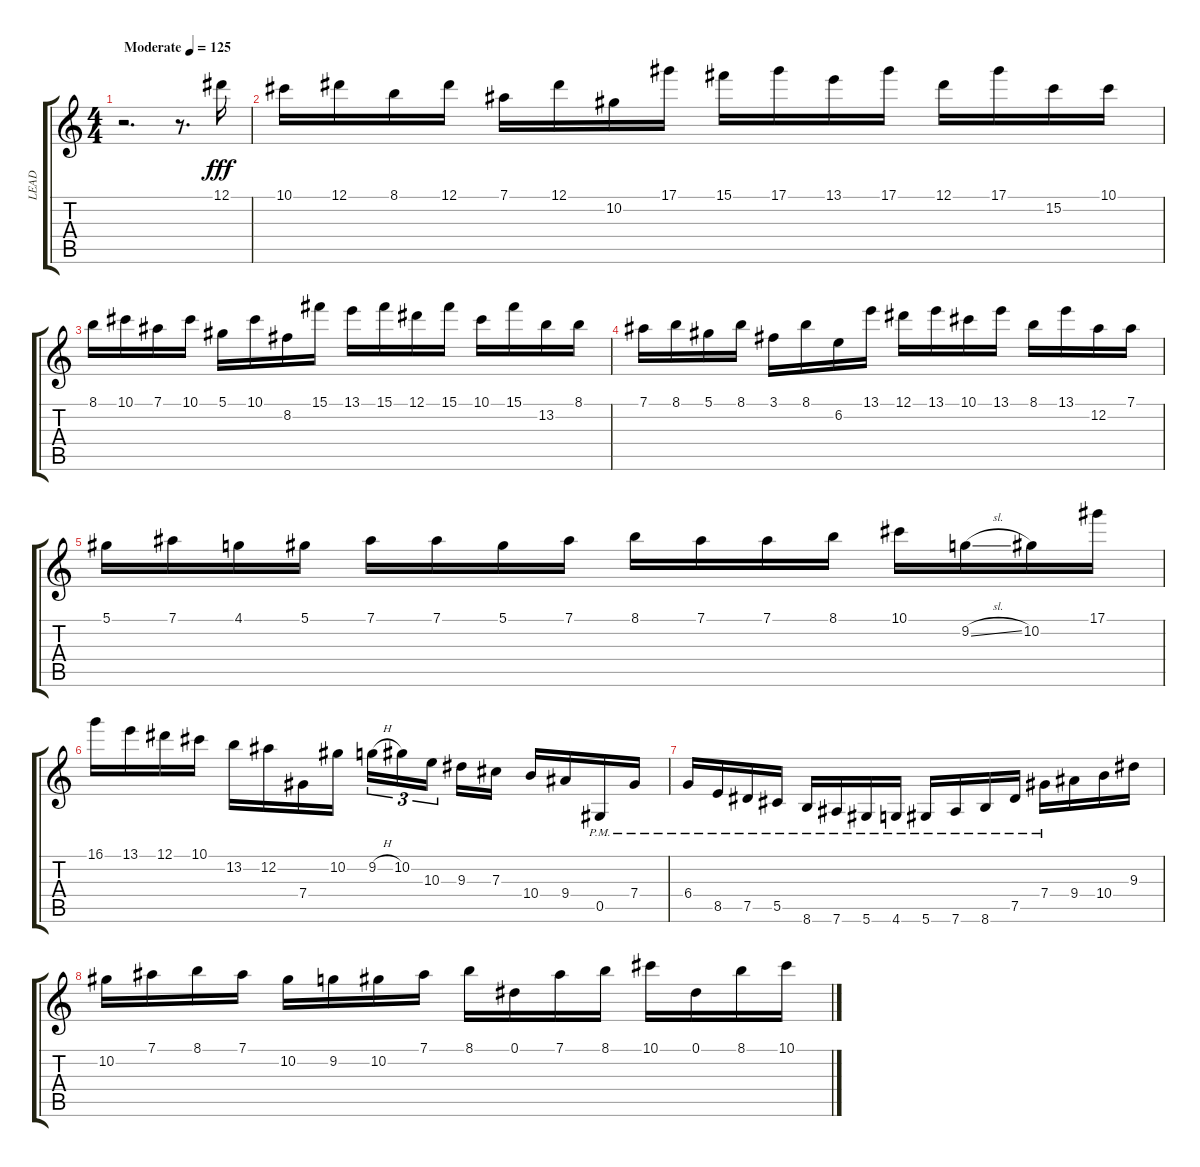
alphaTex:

\track ("LEAD" "LEAD") {instrument overdrivenguitar}
\staff {score tabs}
\tuning (Eb4 Bb3 Gb3 Db3 Ab2 Eb2) {hide}
\ts (4 4)
\tempo (125 "Moderate")
\clef g2
\ks c
r.2{d dy fff instrument overdrivenguitar} r.8{d} 12.1.16 |
10.1.16 12.1.16 8.1.16 12.1.16 7.1.16 12.1.16 10.2.16 17.1.16 15.1.16 17.1.16 13.1.16 17.1.16 12.1.16 17.1.16 15.2.16 10.1.16 |
8.1.16 10.1.16 7.1.16 10.1.16 5.1.16 10.1.16 8.2.16 15.1.16 13.1.16 15.1.16 12.1.16 15.1.16 10.1.16 15.1.16 13.2.16 8.1.16 |
7.1.16 8.1.16 5.1.16 8.1.16 3.1.16 8.1.16 6.2.16 13.1.16 12.1.16 13.1.16 10.1.16 13.1.16 8.1.16 13.1.16 12.2.16 7.1.16 |
5.1.16 7.1.16 4.1.16 5.1.16 7.1.16 7.1.16 5.1.16 7.1.16 8.1.16 7.1.16 7.1.16 8.1.16 10.1.16 9.2{sl}.16 10.2.16 17.1.16 |
16.1.16 13.1.16 12.1.16 10.1.16 13.2.16 12.2.16 7.4.16 10.2.16 9.2{h}.16{tu (3 2)} 10.2.16{tu (3 2)} 10.3.16{tu (3 2) beam splitsecondary} 9.3.16 7.3.16 10.4.16 9.4.16 0.5{pm}.16 7.4{pm}.16 |
6.4{pm}.16 8.5{pm}.16 7.5{pm}.16 5.5{pm}.16 8.6{pm}.16 7.6{pm}.16 5.6{pm}.16 4.6{pm}.16 5.6{pm}.16 7.6{pm}.16 8.6{pm}.16 7.5{pm}.16 7.4{pm}.16 9.4.16 10.4.16 9.3.16 |
10.2.16 7.1.16 8.1.16 7.1.16 10.2.16 9.2.16 10.2.16 7.1.16 8.1.16 0.1.16 7.1.16 8.1.16 10.1.16 0.1.16 8.1.16 10.1.16
